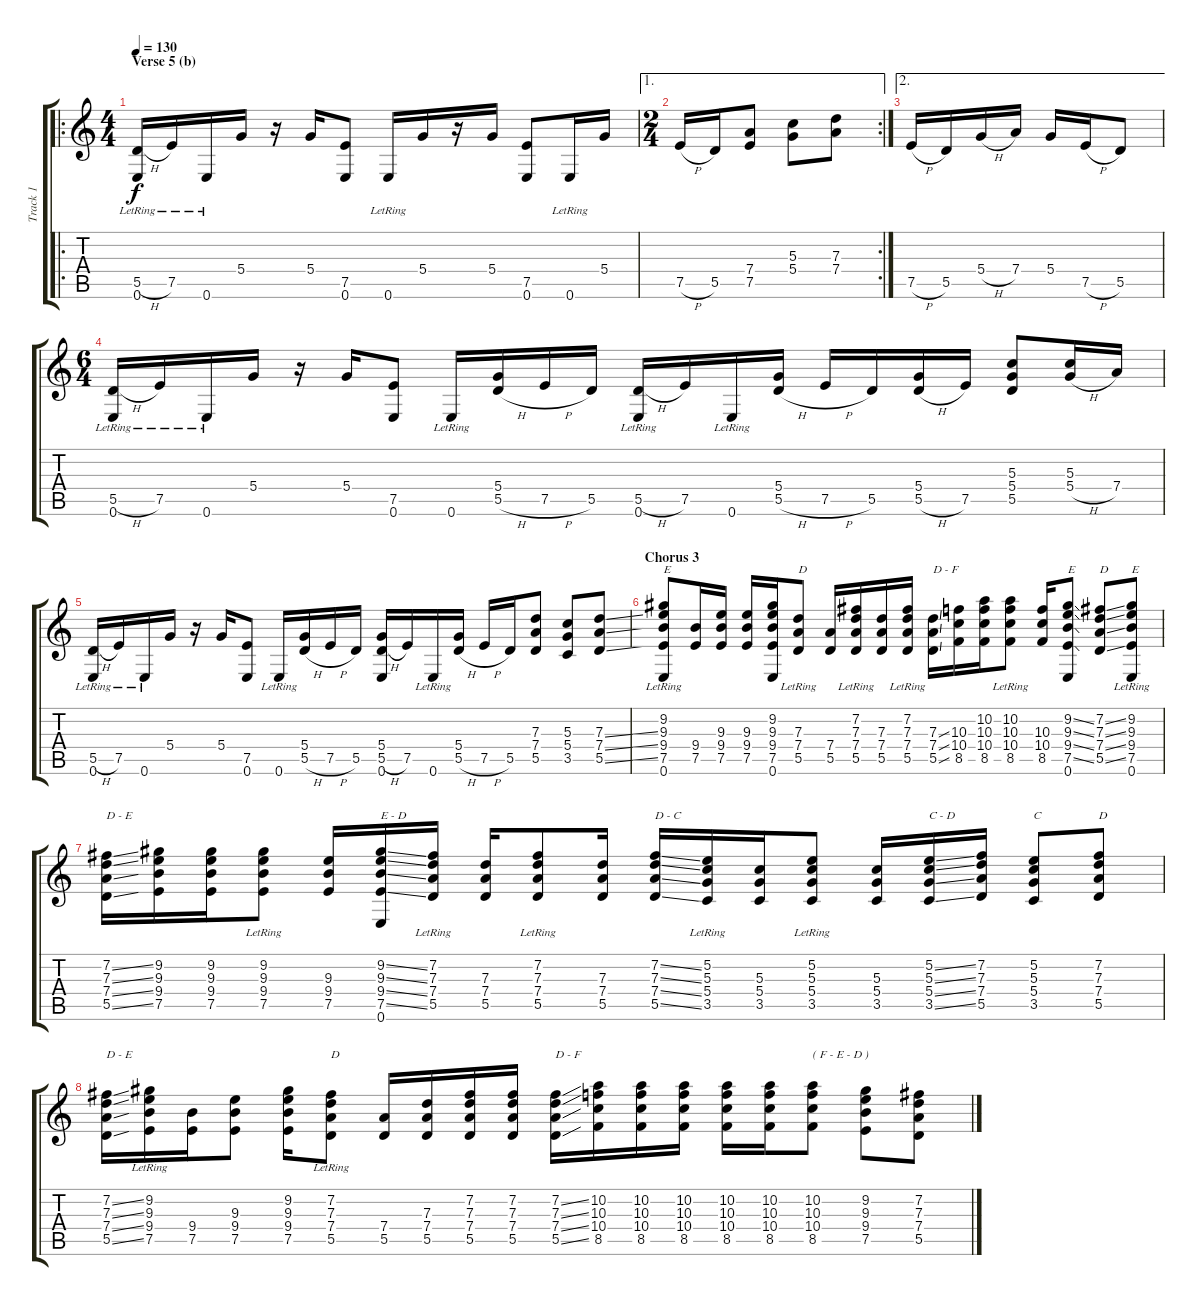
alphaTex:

\track ("Track 1" "Track 1") {instrument overdrivenguitar}
\staff {score tabs}
\tuning (E4 B3 G3 D3 A2 E2) {hide}
\ro
\ts (4 4)
\section ("" "Verse 5 (b)")
\tempo 130
\clef g2
\ks c
(5.5{h} 0.6{lr}).16{dy f} 7.5{lr}.16 0.6{lr}.16 5.4.16 r.16 5.4.16 (7.5 0.6).8 0.6{lr}.16 5.4.16 r.16 5.4.16 (7.5 0.6).8 0.6{lr}.16 5.4.16 |
\ae 1
\rc 2
\ts (2 4)
7.5{h}.16 5.5.16 (7.4 7.5).8 (5.3 5.4).8 (7.3 7.4).8 |
\ae 2
7.5{h}.16 5.5.16 5.4{h}.16 7.4.16 5.4.16 7.5{h}.16 5.5.8 |
\ts (6 4)
(5.5{h} 0.6{lr}).16 7.5{lr}.16 0.6{lr}.16 5.4.16 r.16 5.4.16 (7.5 0.6).8 0.6{lr}.16 (5.4 5.5{h}).16 7.5{h}.16 5.5.16 (5.5{h} 0.6{lr}).16 7.5.16 0.6{lr}.16 (5.4 5.5{h}).16 7.5{h}.16 5.5.16 (5.4 5.5{h}).16 7.5.16 (5.3 5.4 5.5).8 (5.3 5.4{h}).16 7.4.16 |
(5.5{h} 0.6{lr}).16 7.5{lr}.16 0.6{lr}.16 5.4.16 r.16 5.4.16 (7.5 0.6).8 0.6{lr}.16 (5.4 5.5{h}).16 7.5{h}.16 5.5.16 (5.4 5.5{h} 0.6).16 7.5.16 0.6{lr}.16 (5.4 5.5{h}).16 7.5{h}.16 5.5.16 (7.3 7.4 5.5).8 (5.3 5.4 3.5).8 (7.3{ss} 7.4{ss} 5.5{ss}).8 |
\section ("" "Chorus 3")
(9.2{lr} 9.3{lr} 9.4 7.5 0.6{lr}).8{txt "E"} (9.4 7.5).16 (9.3 9.4 7.5).16 (9.3 9.4 7.5).16 (9.2 9.3 9.4 7.5 0.6).16 (7.3{lr} 7.4 5.5).8{txt "D"} (7.4 5.5).16 (7.2{lr} 7.3 7.4 5.5).16 (7.3 7.4 5.5).16 (7.2{lr} 7.3 7.4 5.5).16 (7.3{ss} 7.4{ss} 5.5{ss}).16{txt "D - F"} (10.3 10.4 8.5).16 (10.2 10.3 10.4 8.5).16 (10.2{lr} 10.3 10.4 8.5).8 (10.3 10.4 8.5).16 (9.2{ss} 9.3{ss} 9.4{ss} 7.5{ss} 0.6).8{txt "E"} (7.2{ss} 7.3{ss} 7.4{ss} 5.5{ss}).8{txt "D"} (9.2 9.3 9.4 7.5 0.6{lr}).8{txt "E"} |
(7.2{ss} 7.3{ss} 7.4{ss} 5.5{ss}).16{txt "D - E"} (9.2 9.3 9.4 7.5).16 (9.2 9.3 9.4 7.5).16 (9.2{lr} 9.3 9.4 7.5).8 (9.3 9.4 7.5).16 (9.2{ss} 9.3{ss} 9.4{ss} 7.5{ss} 0.6).16{txt "E - D"} (7.2{lr} 7.3 7.4 5.5).16 (7.3 7.4 5.5).16 (7.2{lr} 7.3 7.4 5.5).8 (7.3 7.4 5.5).16 (7.2{ss} 7.3{ss} 7.4{ss} 5.5{ss}).16{txt "D - C"} (5.2{lr} 5.3 5.4 3.5).16 (5.3 5.4 3.5).16 (5.2{lr} 5.3 5.4 3.5).8 (5.3 5.4 3.5).16 (5.2{ss} 5.3{ss} 5.4{ss} 3.5{ss}).16{txt "C - D"} (7.2 7.3 7.4 5.5).16 (5.2 5.3 5.4 3.5).8{txt "C"} (7.2 7.3 7.4 5.5).8{txt "D"} |
(7.2{ss} 7.3{ss} 7.4{ss} 5.5{ss}).16{txt "D - E"} (9.2{lr} 9.3{lr} 9.4 7.5).16 (9.4 7.5).16 (9.3 9.4 7.5).8 (9.2 9.3 9.4 7.5).16 (7.2{lr} 7.3{lr} 7.4 5.5).8{txt "D"} (7.4 5.5).16 (7.3 7.4 5.5).16 (7.2 7.3 7.4 5.5).16 (7.2 7.3 7.4 5.5).16 (7.2{ss} 7.3{ss} 7.4{ss} 5.5{ss}).16{txt "D - F"} (10.2 10.3 10.4 8.5).16 (10.2 10.3 10.4 8.5).16 (10.2 10.3 10.4 8.5).16 (10.2 10.3 10.4 8.5).16 (10.2 10.3 10.4 8.5).16 (10.2 10.3 10.4 8.5).8{txt "( F - E - D )"} (9.2 9.3 9.4 7.5).8 (7.2 7.3 7.4 5.5).8
